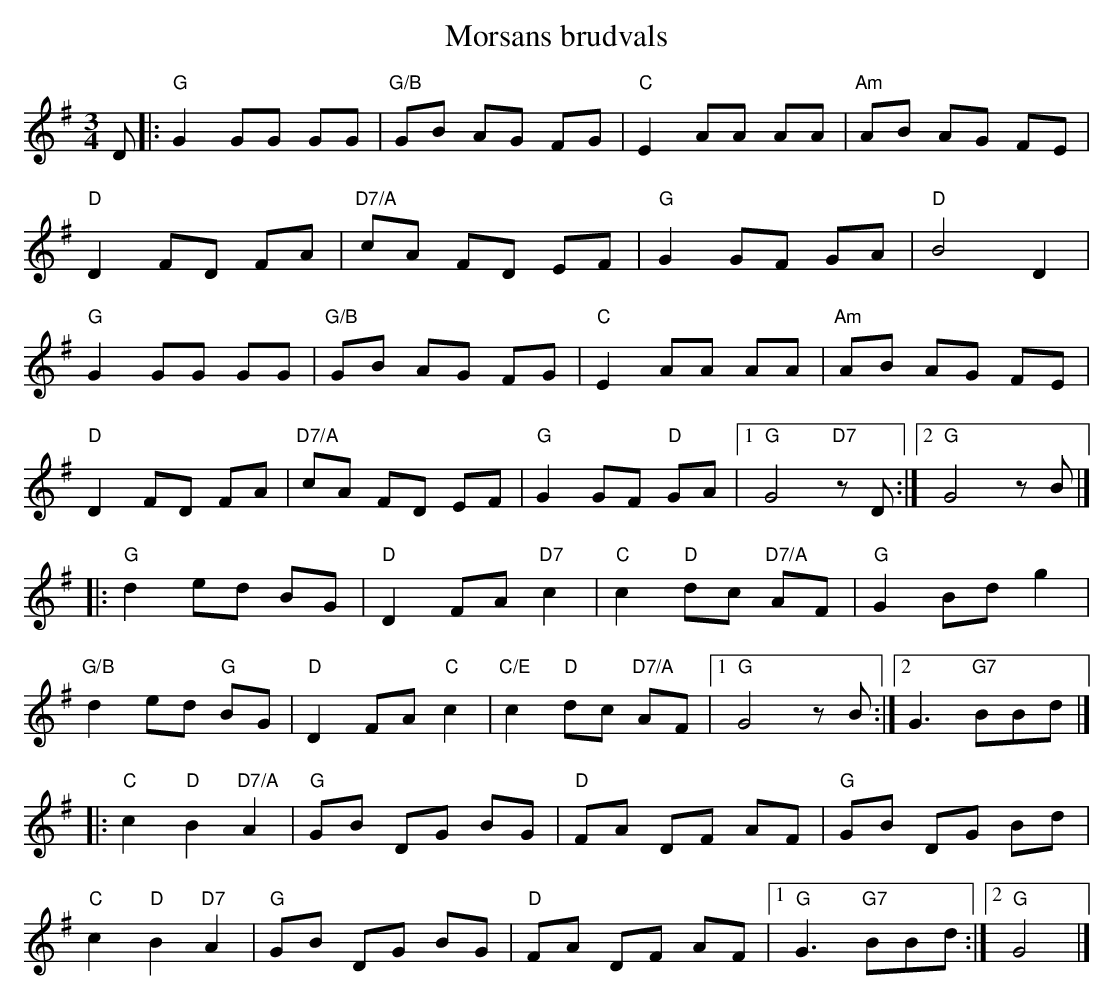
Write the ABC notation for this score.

X:1
T:Morsans brudvals
M:3/4
L:1/8
K:G
D|:"G"G2 GG GG|"G/B"GB AG FG|"C"E2 AA AA|"Am"AB AG FE|
"D"D2 FD FA|"D7/A"cA FD EF|"G"G2 GF GA|"D"B4 D2|
"G"G2 GG GG|"G/B"GB AG FG|"C"E2 AA AA|"Am"AB AG FE|
"D"D2 FD FA|"D7/A"cA FD EF|"G"G2 GF "D"GA|[1 "G"G4 "D7"zD:|[2 "G"G4 zB|]
|:"G"d2 ed BG|"D"D2 FA "D7"c2|"C"c2 "D"dc "D7/A"AF|"G"G2 Bd g2|
"G/B"d2 ed "G"BG|"D"D2 FA "C"c2|"C/E"c2 "D"dc "D7/A"AF|[1 "G"G4 zB:|[2 G3 "G7"BBd|]
|:"C"c2 "D"B2 "D7/A"A2|"G"GB DG BG|"D"FA DF AF|"G"GB DG Bd|
"C"c2 "D"B2 "D7"A2|"G"GB DG BG|"D"FA DF AF|[1 "G"G3 "G7"BBd:|[2 "G"G4|]
